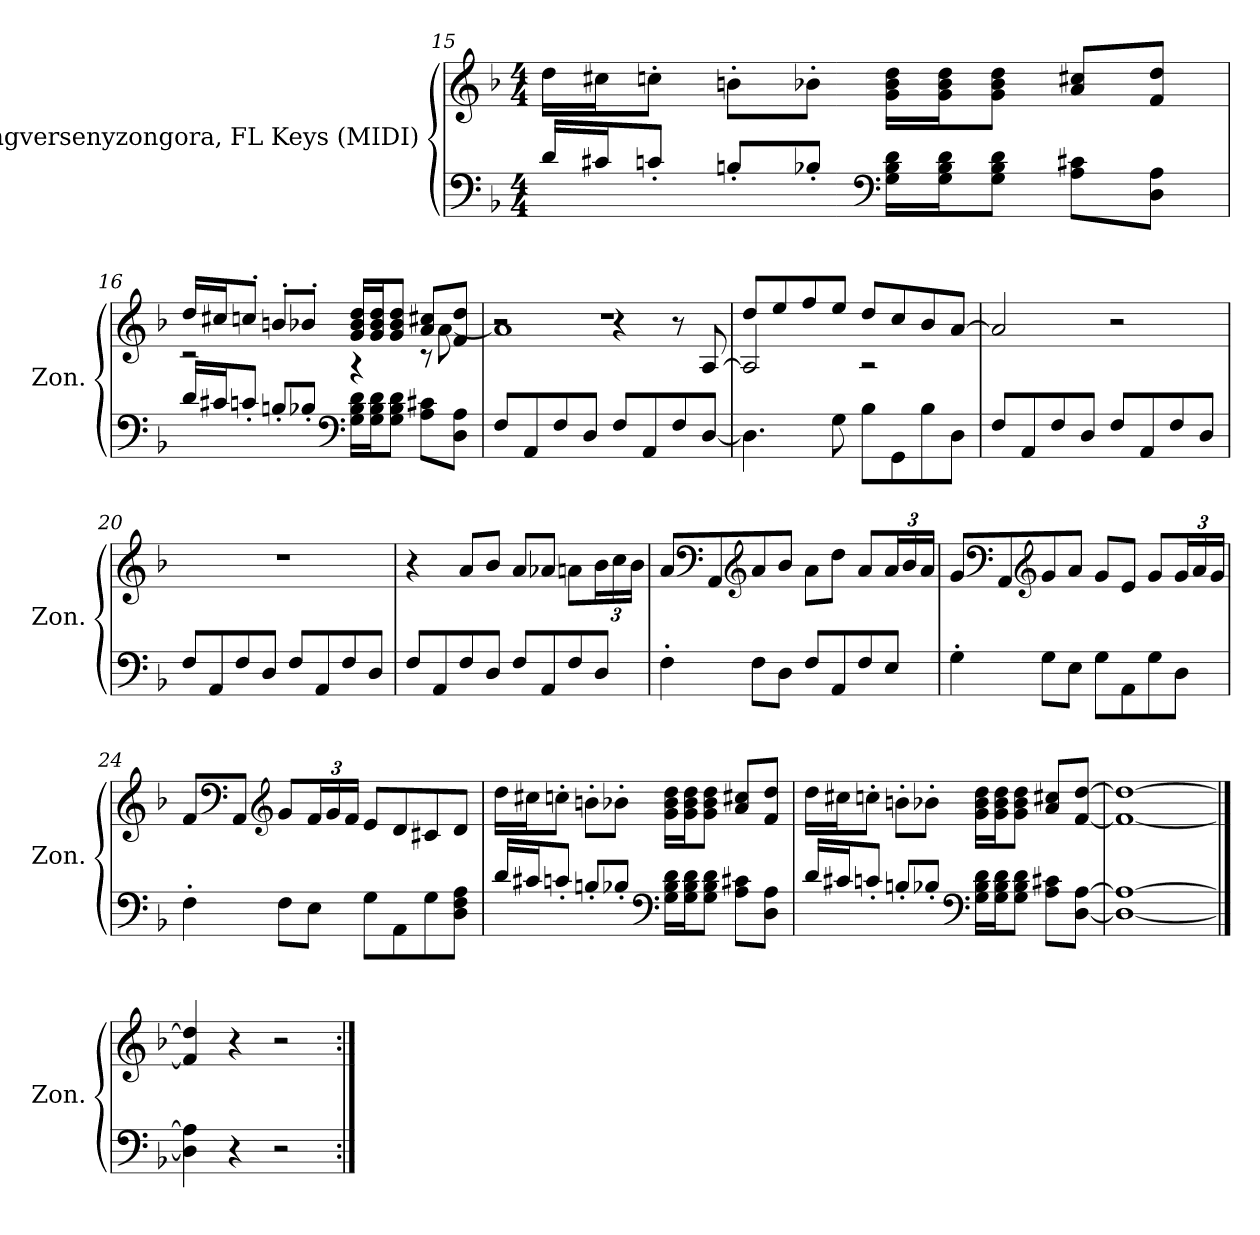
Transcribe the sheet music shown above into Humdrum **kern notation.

**kern	**kern
*part1	*part1
*staff2	*staff1
*I"Hangversenyzongora, FL Keys (MIDI)	*
*I'Zon.	*
!!LO:LB:g=z
*clefF4	*clefG2
*k[b-]	*k[b-]
*M4/4	*M4/4
=15	=15
16d/LL	16dd\LL
16c#X/J	16cc#X\J
8cn'/J	8ccn'\J
8Bn'/L	8bn'\L
8B-X'/J	8b-X'\J
*clefF4	*
16G\ 16B-\ 16d\LL	16g\ 16b-\ 16dd\LL
16G\ 16B-\ 16d\J	16g\ 16b-\ 16dd\J
8G\ 8B-\ 8d\J	8g\ 8b-\ 8dd\J
8A\ 8c#X\L	8a/ 8cc#X/L
8D\ 8A\J	8f/ 8dd/J
=16	=16
*	*^
16d/LL	16dd/LL	2r
16c#X/J	16cc#X/J	.
8cn'/J	8ccn'/J	.
8Bn'/L	8bn'/L	.
8B-X'/J	8b-X'/J	.
*clefF4	*	*
16G\ 16B-\ 16d\LL	16g/ 16b-/ 16dd/LL	4r
16G\ 16B-\ 16d\J	16g/ 16b-/ 16dd/J	.
8G\ 8B-\ 8d\J	8g/ 8b-/ 8dd/J	.
8A\ 8c#X\L	8a/ 8cc#X/L	8r
8D\ 8A\J	8f/ 8dd/J	[8a\
!!LO:PB:g=z
=17	=17	=17
*	*	*^
8F/L	1r	1a]	2r
8AA/	.	.	.
8F/	.	.	.
8D/J	.	.	.
8F/L	.	.	4r
8AA/	.	.	.
8F/	.	.	8r
[8D/J	.	.	[8A/
*	*	*v	*v
=18	=18	=18
4.D\]	8dd/L	2A/]
.	8ee/	.
.	8ff/	.
8G\	8ee/J	.
8B-\L	8dd/L	2r
8GG\	8cc/	.
8B-\	8b-/	.
8D\J	[8a/J	.
*	*v	*v
=19	=19
8F/L	2a/]
8AA/	.
8F/	.
8D/J	.
8F/L	2r
8AA/	.
8F/	.
8D/J	.
=20	=20
8F/L	1r
8AA/	.
8F/	.
8D/J	.
8F/L	.
8AA/	.
8F/	.
8D/J	.
=21	=21
8F/L	4r
8AA/	.
8F/	8a/L
8D/J	8b-/J
8F/L	8a/L
8AA/	8a-X/J
8F/	8an\L
*	*Xbrackettup
8D/J	24b-\L
.	24cc\
.	24b-\JJ
!!LO:LB:g=z
=22	=22
4F'\	8a/L
*	*clefF4
.	8AA/
*	*clefG2
8F\L	8a/
8D\J	8b-/J
8F/L	8a\L
8AA/	8dd\J
8F/	8a/L
8E/J	24a/L
.	24b-/
.	24a/JJ
=23	=23
4G'\	8g/L
*	*clefF4
.	8AA/
*	*clefG2
8G\L	8g/
8E\J	8a/J
8G\L	8g/L
8AA\	8e/J
8G\	8g/L
8D\J	24g/L
.	24a/
.	24g/JJ
=24	=24
4F'\	8f/L
*	*clefF4
.	8AA/J
*	*clefG2
8F\L	8g/L
8E\J	24f/L
.	24g/
.	24f/JJ
8G\L	8e/L
8AA\	8d/
8G\	8c#X/
8D\ 8F\ 8A\J	8d/J
!!LO:LB:g=z
=25	=25
16d/LL	16dd\LL
16c#X/J	16cc#X\J
8cn'/J	8ccn'\J
8Bn'/L	8bn'\L
8B-X'/J	8b-X'\J
*clefF4	*
16G\ 16B-\ 16d\LL	16g\ 16b-\ 16dd\LL
16G\ 16B-\ 16d\J	16g\ 16b-\ 16dd\J
8G\ 8B-\ 8d\J	8g\ 8b-\ 8dd\J
8A\ 8c#X\L	8a/ 8cc#X/L
8D\ 8A\J	8f/ 8dd/J
=26	=26
16d/LL	16dd\LL
16c#X/J	16cc#X\J
8cn'/J	8ccn'\J
8Bn'/L	8bn'\L
8B-X'/J	8b-X'\J
*clefF4	*
16G\ 16B-\ 16d\LL	16g\ 16b-\ 16dd\LL
16G\ 16B-\ 16d\J	16g\ 16b-\ 16dd\J
8G\ 8B-\ 8d\J	8g\ 8b-\ 8dd\J
8A\ 8c#X\L	8a/ 8cc#X/L
[8D\ [8A\J	[8f/ [8dd/J
=27	=27
1D_ 1A_	1f_ 1dd_
==28	==28
4D\] 4A\]	4f/] 4dd/]
4r	4r
2r	2r
=:|!	=:|!
*-	*-
